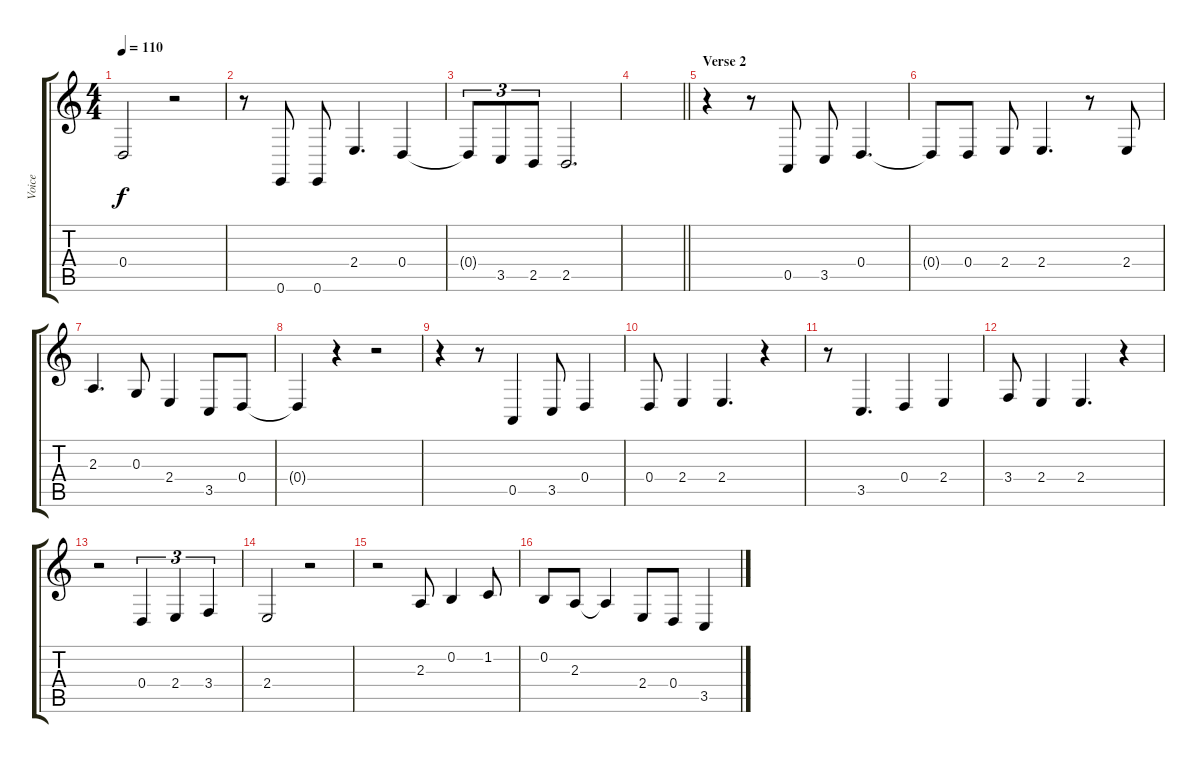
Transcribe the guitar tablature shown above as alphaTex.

\track ("Voice" "Voice") {instrument oboe}
\staff {score tabs}
\tuning (E4 B3 G3 D3 A2 E2) {hide}
\ts (4 4)
\tempo 110
\clef g2
\ks c
0.4.2{dy f} r.2 |
r.8 0.6.8 0.6.8 2.4.4{d} 0.4.4 |
0.4{t}.8{tu (3 2)} 3.5.8{tu (3 2)} 2.5.8{tu (3 2)} 2.5.2{d} |
\barLineRight lightlight
|
\section ("" "Verse 2")
r.4 r.8 0.5.8 3.5.8 0.4.4{d} |
0.4{t}.8 0.4.8 2.4.8 2.4.4{d} r.8 2.4.8 |
2.3.4{d} 0.3.8 2.4.4 3.5.8 0.4.8 |
0.4{t}.4 r.4 r.2 |
r.4 r.8 0.5.4 3.5.8 0.4.4 |
0.4.8 2.4.4 2.4.4{d} r.4 |
r.8 3.5.4{d} 0.4.4 2.4.4 |
3.4.8 2.4.4 2.4.4{d} r.4 |
r.2 0.4.4{tu (3 2)} 2.4.4{tu (3 2)} 3.4.4{tu (3 2)} |
2.4.2 r.2 |
r.2 2.3.8 0.2.4 1.2.8 |
0.2.8 2.3.8 2.3{t}.4 2.4.8 0.4.8 3.5.4
